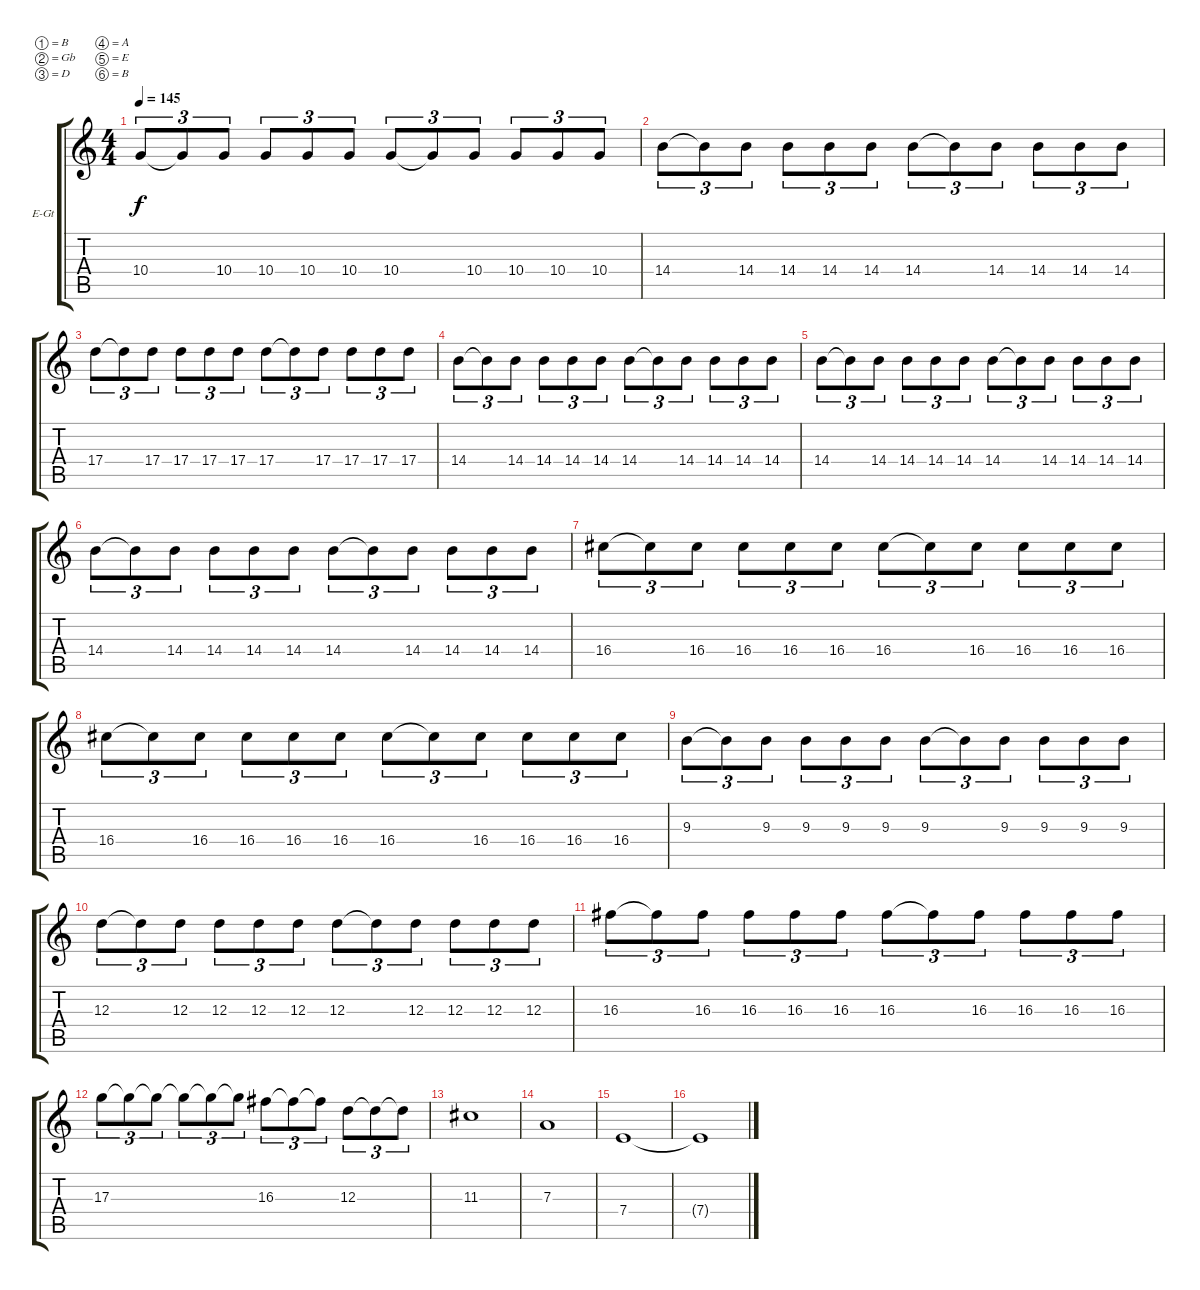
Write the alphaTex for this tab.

\bracketExtendMode groupsimilarinstruments
\firstSystemTrackNameOrientation horizontal
\otherSystemsTrackNameOrientation horizontal
\track ("JOHAN SODERBERG" "E-Gt") {instrument distortionguitar}
\staff {score tabs}
\tuning (B3 Gb3 D3 A2 E2 B1)
\ts (4 4)
\tempo 145
\clef g2
\ks c
10.4.8{tu (3 2) dy f} 10.4{t}.8{tu (3 2)} 10.4.8{tu (3 2)} 10.4.8{tu (3 2)} 10.4.8{tu (3 2)} 10.4.8{tu (3 2)} 10.4.8{tu (3 2)} 10.4{t}.8{tu (3 2)} 10.4.8{tu (3 2)} 10.4.8{tu (3 2)} 10.4.8{tu (3 2)} 10.4.8{tu (3 2)} |
14.4.8{tu (3 2)} 14.4{t}.8{tu (3 2)} 14.4.8{tu (3 2)} 14.4.8{tu (3 2)} 14.4.8{tu (3 2)} 14.4.8{tu (3 2)} 14.4.8{tu (3 2)} 14.4{t}.8{tu (3 2)} 14.4.8{tu (3 2)} 14.4.8{tu (3 2)} 14.4.8{tu (3 2)} 14.4.8{tu (3 2)} |
17.4.8{tu (3 2)} 17.4{t}.8{tu (3 2)} 17.4.8{tu (3 2)} 17.4.8{tu (3 2)} 17.4.8{tu (3 2)} 17.4.8{tu (3 2)} 17.4.8{tu (3 2)} 17.4{t}.8{tu (3 2)} 17.4.8{tu (3 2)} 17.4.8{tu (3 2)} 17.4.8{tu (3 2)} 17.4.8{tu (3 2)} |
14.4.8{tu (3 2)} 14.4{t}.8{tu (3 2)} 14.4.8{tu (3 2)} 14.4.8{tu (3 2)} 14.4.8{tu (3 2)} 14.4.8{tu (3 2)} 14.4.8{tu (3 2)} 14.4{t}.8{tu (3 2)} 14.4.8{tu (3 2)} 14.4.8{tu (3 2)} 14.4.8{tu (3 2)} 14.4.8{tu (3 2)} |
14.4.8{tu (3 2)} 14.4{t}.8{tu (3 2)} 14.4.8{tu (3 2)} 14.4.8{tu (3 2)} 14.4.8{tu (3 2)} 14.4.8{tu (3 2)} 14.4.8{tu (3 2)} 14.4{t}.8{tu (3 2)} 14.4.8{tu (3 2)} 14.4.8{tu (3 2)} 14.4.8{tu (3 2)} 14.4.8{tu (3 2)} |
14.4.8{tu (3 2)} 14.4{t}.8{tu (3 2)} 14.4.8{tu (3 2)} 14.4.8{tu (3 2)} 14.4.8{tu (3 2)} 14.4.8{tu (3 2)} 14.4.8{tu (3 2)} 14.4{t}.8{tu (3 2)} 14.4.8{tu (3 2)} 14.4.8{tu (3 2)} 14.4.8{tu (3 2)} 14.4.8{tu (3 2)} |
16.4.8{tu (3 2)} 16.4{t}.8{tu (3 2)} 16.4.8{tu (3 2)} 16.4.8{tu (3 2)} 16.4.8{tu (3 2)} 16.4.8{tu (3 2)} 16.4.8{tu (3 2)} 16.4{t}.8{tu (3 2)} 16.4.8{tu (3 2)} 16.4.8{tu (3 2)} 16.4.8{tu (3 2)} 16.4.8{tu (3 2)} |
16.4.8{tu (3 2)} 16.4{t}.8{tu (3 2)} 16.4.8{tu (3 2)} 16.4.8{tu (3 2)} 16.4.8{tu (3 2)} 16.4.8{tu (3 2)} 16.4.8{tu (3 2)} 16.4{t}.8{tu (3 2)} 16.4.8{tu (3 2)} 16.4.8{tu (3 2)} 16.4.8{tu (3 2)} 16.4.8{tu (3 2)} |
9.3.8{tu (3 2)} 9.3{t}.8{tu (3 2)} 9.3.8{tu (3 2)} 9.3.8{tu (3 2)} 9.3.8{tu (3 2)} 9.3.8{tu (3 2)} 9.3.8{tu (3 2)} 9.3{t}.8{tu (3 2)} 9.3.8{tu (3 2)} 9.3.8{tu (3 2)} 9.3.8{tu (3 2)} 9.3.8{tu (3 2)} |
12.3.8{tu (3 2)} 12.3{t}.8{tu (3 2)} 12.3.8{tu (3 2)} 12.3.8{tu (3 2)} 12.3.8{tu (3 2)} 12.3.8{tu (3 2)} 12.3.8{tu (3 2)} 12.3{t}.8{tu (3 2)} 12.3.8{tu (3 2)} 12.3.8{tu (3 2)} 12.3.8{tu (3 2)} 12.3.8{tu (3 2)} |
16.3.8{tu (3 2)} 16.3{t}.8{tu (3 2)} 16.3.8{tu (3 2)} 16.3.8{tu (3 2)} 16.3.8{tu (3 2)} 16.3.8{tu (3 2)} 16.3.8{tu (3 2)} 16.3{t}.8{tu (3 2)} 16.3.8{tu (3 2)} 16.3.8{tu (3 2)} 16.3.8{tu (3 2)} 16.3.8{tu (3 2)} |
17.3.8{tu (3 2)} 17.3{t}.8{tu (3 2)} 17.3{t}.8{tu (3 2)} 17.3{t}.8{tu (3 2)} 17.3{t}.8{tu (3 2)} 17.3{t}.8{tu (3 2)} 16.3.8{tu (3 2)} 16.3{t}.8{tu (3 2)} 16.3{t}.8{tu (3 2)} 12.3.8{tu (3 2)} 12.3{t}.8{tu (3 2)} 12.3{t}.8{tu (3 2)} |
11.3.1 |
7.3.1 |
7.4.1 |
7.4{t}.1
